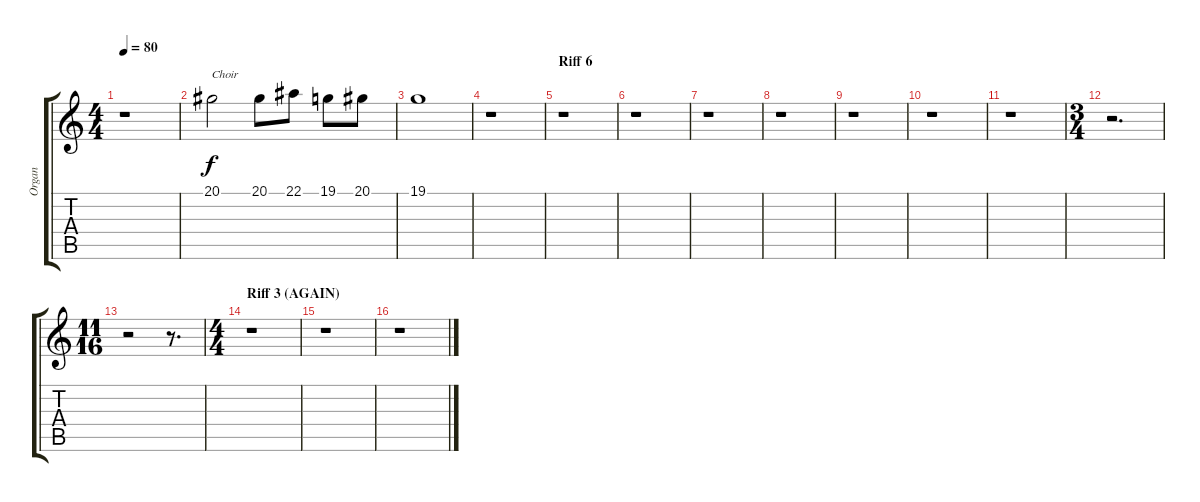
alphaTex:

\track ("Organ" "Organ") {instrument choiraahs}
\staff {score tabs}
\tuning (C4 G3 Eb3 Bb2 F2 C2) {hide}
\ts (4 4)
\tempo 80
\clef g2
\ks c
r.1{dy f} |
20.1.2{txt "Choir" instrument choiraahs} 20.1.8 22.1.8 19.1.8 20.1.8 |
19.1.1 |
r.1 |
\section ("" "Riff 6")
r.1 |
r.1 |
r.1 |
r.1 |
r.1 |
r.1 |
r.1 |
\ts (3 4)
r.2{d} |
\ts (11 16)
r.2 r.8{d} |
\ts (4 4)
\section ("" "Riff 3 (AGAIN)")
r.1 |
r.1 |
r.1
